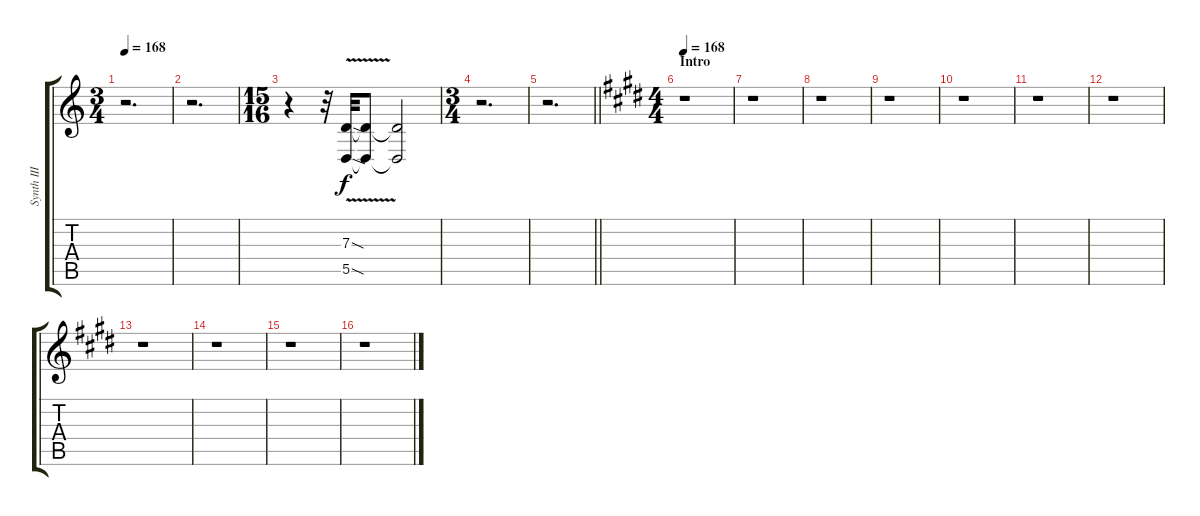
\track ("Synth III" "Synth III") {instrument orchestrahit}
\staff {score tabs}
\tuning (E4 B3 G3 D3 A2 E2) {hide}
\ts (3 4)
\tempo 168
\clef g2
\ks c
r.2{d dy f} |
r.2{d} |
\ts (15 16)
r.4 r.32 (7.3{v sod} 5.5{v sod}).32 (7.3{t} 5.5{t}).8 (7.3{t} 5.5{t}).2 |
\ts (3 4)
r.2{d} |
\barLineRight lightlight
r.2{d} |
\ts (4 4)
\section ("" "Intro")
\tempo 168
\ks c#minor
r.1 |
r.1 |
r.1 |
r.1 |
r.1 |
r.1 |
r.1 |
r.1 |
r.1 |
r.1 |
r.1
